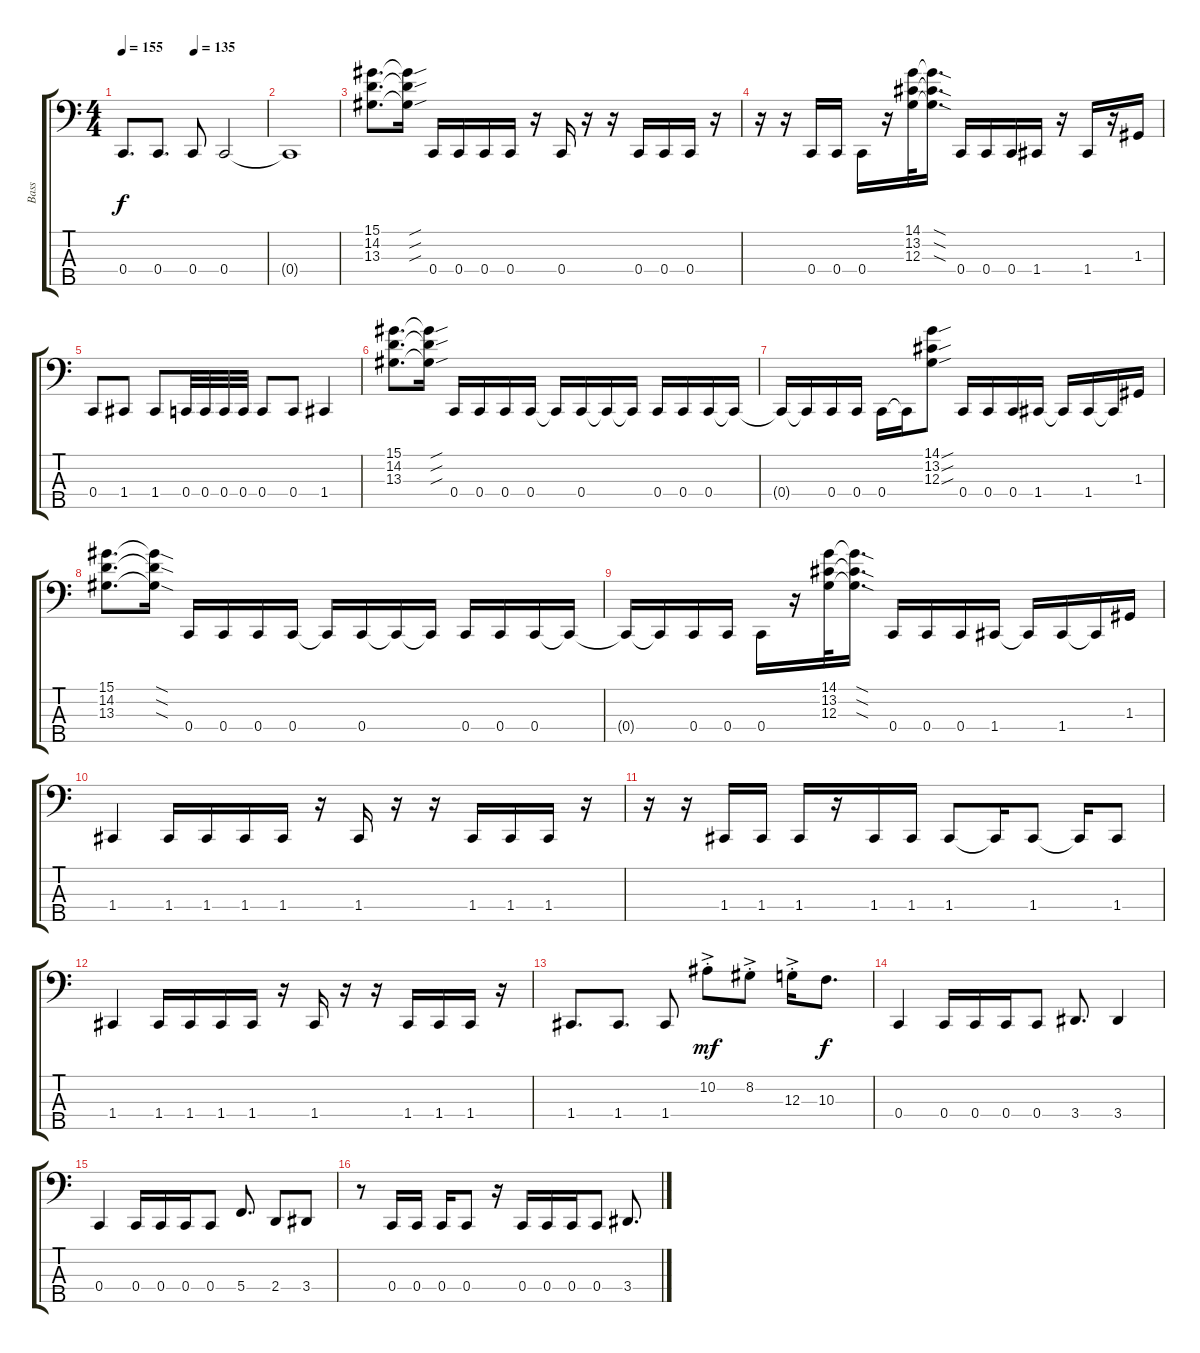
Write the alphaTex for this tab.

\track ("Bass" "Bass") {instrument electricbassfinger}
\staff {score tabs}
\tuning (F2 C2 G1 C1 G0) {hide}
\ts (4 4)
\tempo 155
\tempo (135 0.5)
\clef f4
\ks c
0.4.8{d dy f} 0.4.8{d} 0.4.8 0.4.2 |
0.4{t}.1 |
(15.1 14.2 13.3).8{d} (15.1{sou t} 14.2{sou t} 13.3{sou t}).16 0.4.16 0.4.16 0.4.16 0.4.16 r.16 0.4.16 r.16 r.16 0.4.16 0.4.16 0.4.16 r.16 |
r.16 r.16 0.4.16 0.4.16 0.4.16 r.16 (14.1 13.2 12.3).32 (14.1{sod t} 13.2{sod t} 12.3{sod t}).16{d} 0.4.16 0.4.16 0.4.16 1.4.16 r.16 1.4.16 r.16 1.3.16 |
0.4.8 1.4.8 1.4.8 0.4.32 0.4.32 0.4.32 0.4.32 0.4.8 0.4.8 1.4.4 |
(15.1 14.2 13.3).8{d} (15.1{sou t} 14.2{sou t} 13.3{sou t}).16 0.4.16 0.4.16 0.4.16 0.4.16 0.4{t}.16 0.4.16 0.4{t}.16 0.4{t}.16 0.4.16 0.4.16 0.4.16 0.4{t}.16 |
0.4{t}.16 0.4{t}.16 0.4.16 0.4.16 0.4.16 0.4{t}.16 (14.1{sou} 13.2{sou} 12.3{sou}).8 0.4.16 0.4.16 0.4.16 1.4.16 1.4{t}.16 1.4.16 1.4{t}.16 1.3.16 |
(15.1 14.2 13.3).8{d} (15.1{sod t} 14.2{sod t} 13.3{sod t}).16 0.4.16 0.4.16 0.4.16 0.4.16 0.4{t}.16 0.4.16 0.4{t}.16 0.4{t}.16 0.4.16 0.4.16 0.4.16 0.4{t}.16 |
0.4{t}.16 0.4{t}.16 0.4.16 0.4.16 0.4.16 r.16 (14.1 13.2 12.3).32 (14.1{sod t} 13.2{sod t} 12.3{sod t}).16{d} 0.4.16 0.4.16 0.4.16 1.4.16 1.4{t}.16 1.4.16 1.4{t}.16 1.3.16 |
1.4.4 1.4.16 1.4.16 1.4.16 1.4.16 r.16 1.4.16 r.16 r.16 1.4.16 1.4.16 1.4.16 r.16 |
r.16 r.16 1.4.16 1.4.16 1.4.16 r.16 1.4.16 1.4.16 1.4.8 1.4{t}.16 1.4.8 1.4{t}.16 1.4.8 |
1.4.4 1.4.16 1.4.16 1.4.16 1.4.16 r.16 1.4.16 r.16 r.16 1.4.16 1.4.16 1.4.16 r.16 |
1.4.8{d} 1.4.8{d} 1.4.8 10.2{ac st}.8{dy mf} 8.2{ac st}.8 12.3{ac st}.16 10.3.8{d dy f} |
0.4.4 0.4.16 0.4.16 0.4.16 0.4.8 3.4.8{d} 3.4.4 |
0.4.4 0.4.16 0.4.16 0.4.16 0.4.8 5.4.8{d} 2.4.8 3.4.8 |
r.8 0.4.16 0.4.16 0.4.16 0.4.8 r.16 0.4.16 0.4.16 0.4.16 0.4.8 3.4.8{d}
